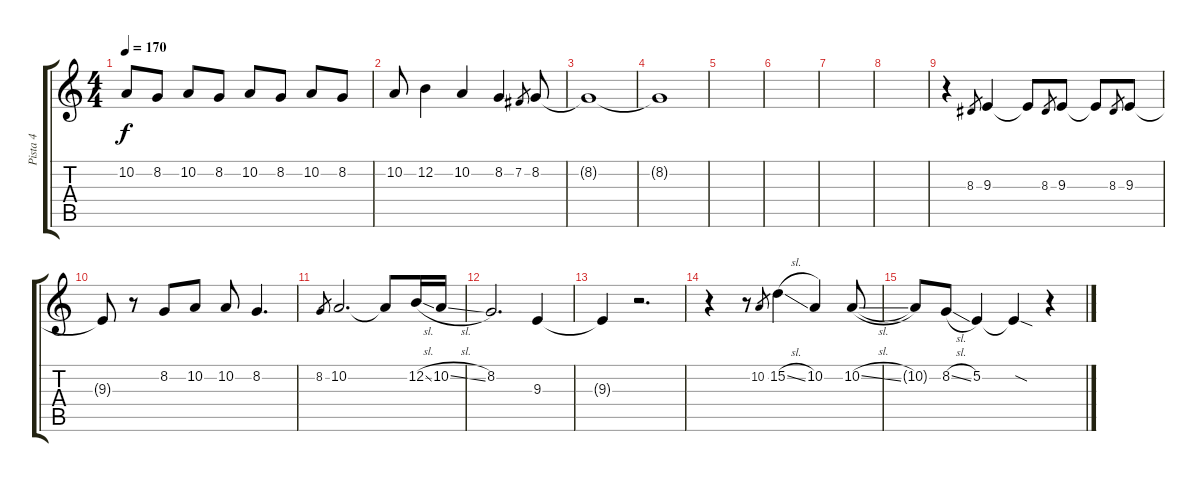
\track ("Pista 4" "Pista 4") {instrument lead2sawtooth}
\staff {score tabs}
\tuning (E4 B3 G3 D3 A2 E2) {hide}
\ts (4 4)
\tempo 170
\clef g2
\ks c
10.2{t}.8{dy f} 8.2.8 10.2.8 8.2.8 10.2.8 8.2.8 10.2.8 8.2.8 |
10.2.8 12.2.4 10.2.4 8.2.4 7.2.8{gr} 8.2.8 |
8.2{t}.1 |
8.2{t}.1 |
|
|
|
|
r.4{volume 13} 8.3.8{gr} 9.3.4 9.3{t}.8 8.3.8{gr} 9.3.8 9.3{t}.8 8.3.8{gr} 9.3.8 |
9.3{t}.8 r.8 8.2.8 10.2.8 10.2.8 8.2.4{d} |
8.2.8{gr} 10.2.2{d} 10.2{t}.8 12.2{sl}.16 10.2{sl}.16 |
8.2.2{d} 9.3.4 |
9.3{t}.4 r.2{d} |
r.4 r.8 10.2.8{gr} 15.2{sl}.4 10.2.4 10.2{sl}.8 |
10.2{t}.8 8.2{sl}.8 5.2.4 5.2{sod t}.4 r.4
